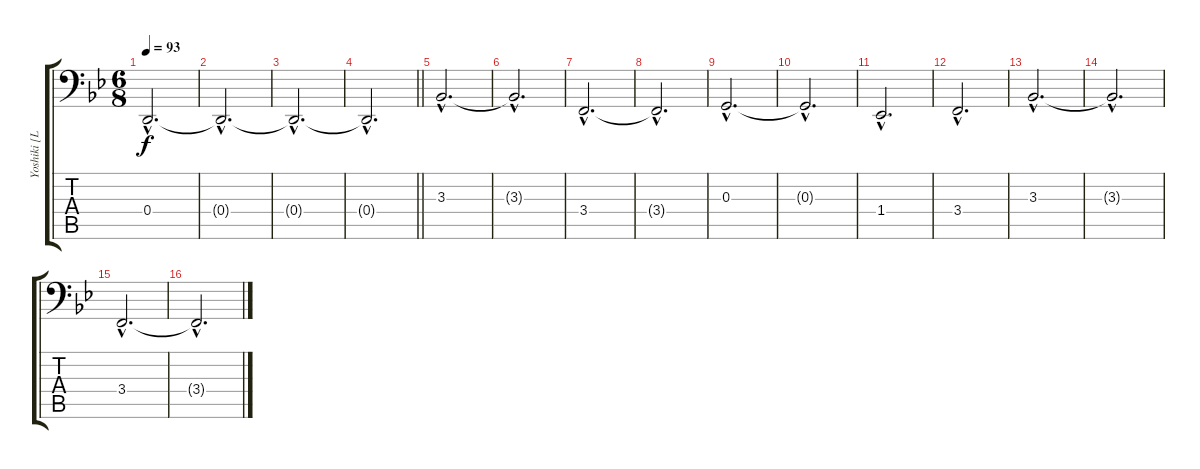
\track ("Yoshiki [L]" "Yoshiki [L") {instrument acousticgrandpiano}
\staff {score tabs}
\tuning (E3 B2 G2 D2 A1 E1) {hide}
\ts (6 8)
\tempo 93
\clef f4
\ks bb
0.4{hac}.2{d dy f instrument acousticgrandpiano} |
0.4{hac t}.2{d} |
0.4{hac t}.2{d} |
\barLineRight lightlight
0.4{hac t}.2{d} |
3.3{hac}.2{d} |
3.3{hac t}.2{d} |
3.4{hac}.2{d} |
3.4{hac t}.2{d} |
0.3{hac}.2{d} |
0.3{hac t}.2{d} |
1.4{hac}.2{d} |
3.4{hac}.2{d} |
3.3{hac}.2{d} |
3.3{hac t}.2{d} |
3.4{hac}.2{d} |
3.4{hac t}.2{d}
